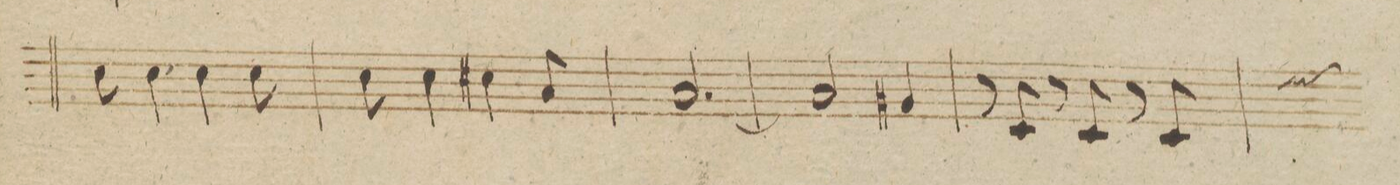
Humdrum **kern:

**kern	**dynam
*I"Violino 2do	*
*clefG2	*
*k[b-]	*
*M3/4	*
8cc\	.
4cc\	.
4cc\	.
8cc\	.
=28	=28
8cc\	.
4cc\	.
4cc#X\	.
8a/	.
=29	=29
[2.a/	.
=30	=30
2a/]	.
4g#X/	.
=31	=31
8r	.
8c/	.
8r	.
8c/	.
8r	.
8c/	.
*custos	*
=32	=32
*-	*-
